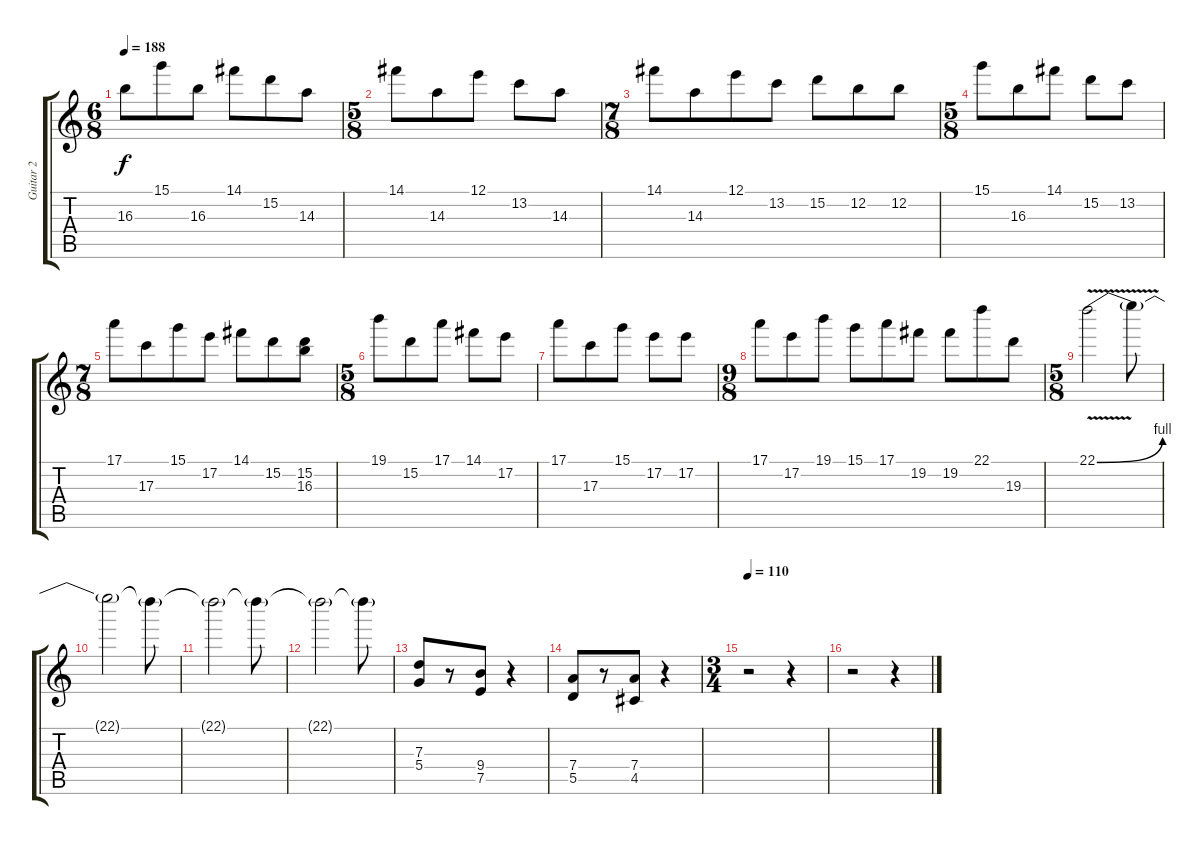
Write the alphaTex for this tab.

\track ("Guitar 2" "Guitar 2") {instrument overdrivenguitar}
\staff {score tabs}
\tuning (E4 B3 G3 D3 A2 E2) {hide}
\ts (6 8)
\tempo 188
\clef g2
\ks c
16.3.8{dy f} 15.1.8 16.3.8 14.1.8 15.2.8 14.3.8 |
\ts (5 8)
14.1.8 14.3.8 12.1.8 13.2.8 14.3.8 |
\ts (7 8)
14.1.8 14.3.8 12.1.8 13.2.8 15.2.8 12.2.8 12.2.8 |
\ts (5 8)
15.1.8 16.3.8 14.1.8 15.2.8 13.2.8 |
\ts (7 8)
17.1.8 17.3.8 15.1.8 17.2.8 14.1.8 15.2.8 (15.2 16.3).8 |
\ts (5 8)
19.1.8 15.2.8 17.1.8 14.1.8 17.2.8 |
17.1.8 17.3.8 15.1.8 17.2.8 17.2.8 |
\ts (9 8)
17.1.8 17.2.8 19.1.8 15.1.8 17.1.8 19.2.8 19.2.8 22.1.8 19.3.8 |
\ts (5 8)
22.1{be (bend 0 0 60 4) v}.2 22.1{t}.8 |
22.1{t}.2 22.1{t}.8 |
22.1{t}.2 22.1{t}.8 |
22.1{t}.2 22.1{t}.8 |
(7.3 5.4).8 r.8 (9.4 7.5).8 r.4 |
(7.4 5.5).8 r.8 (7.4 4.5).8 r.4 |
\ts (3 4)
\tempo 110
r.2 r.4 |
r.2 r.4
